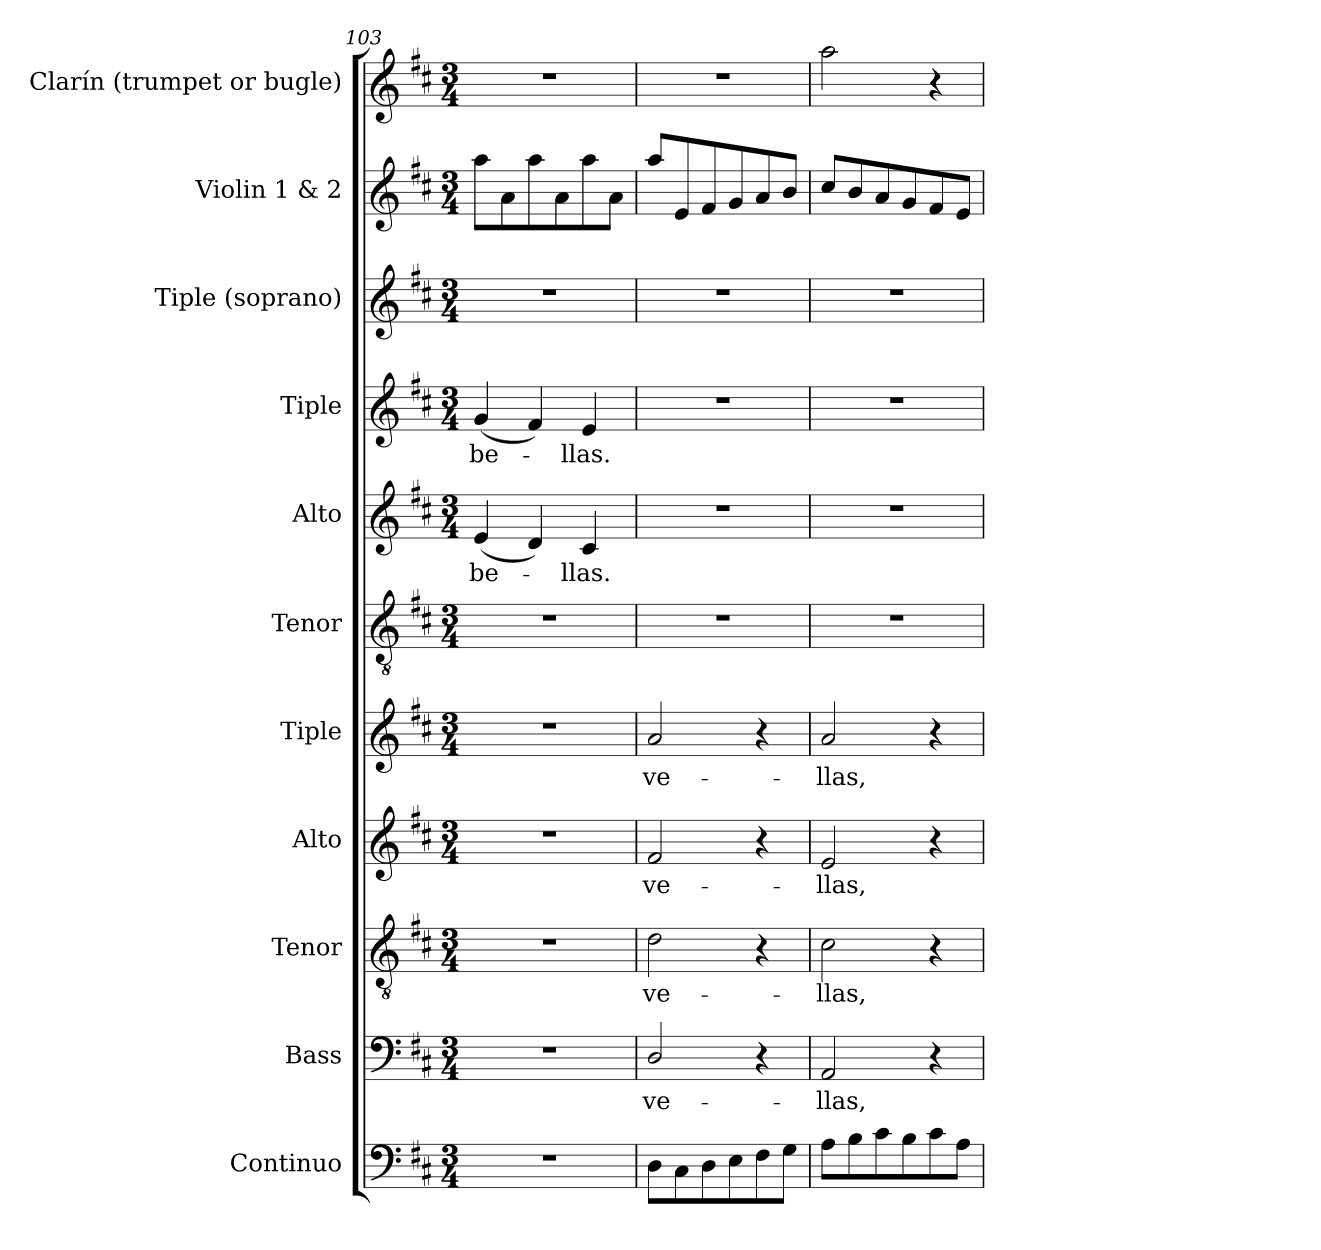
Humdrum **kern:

**kern	**kern	**text	**kern	**text	**kern	**text	**kern	**text	**kern	**kern	**text	**kern	**text	**kern	**kern	**kern
*part11	*part10	*part10	*part9	*part9	*part8	*part8	*part7	*part7	*part6	*part5	*part5	*part4	*part4	*part3	*part2	*part1
*staff11	*staff10	*staff10	*staff9	*staff9	*staff8	*staff8	*staff7	*staff7	*staff6	*staff5	*staff5	*staff4	*staff4	*staff3	*staff2	*staff1
*I"Continuo	*I"Bass	*	*I"Tenor	*	*I"Alto	*	*I"Tiple	*	*I"Tenor	*I"Alto	*	*I"Tiple	*	*I"Tiple (soprano)	*I"Violin 1  & 2	*I"Clarín (trumpet or bugle)
*I'Cont.	*I'B.	*	*I'T.	*	*I'A.	*	*	*	*I'T.	*I'A.	*	*	*	*I'S.	*	*I'Tr.
*clefF4	*clefF4	*	*clefGv2	*	*clefG2	*	*clefG2	*	*clefGv2	*clefG2	*	*clefG2	*	*clefG2	*clefG2	*clefG2
*	*	*	*ITrd7c12	*	*	*	*	*	*ITrd7c12	*	*	*	*	*	*	*
*k[f#c#]	*k[f#c#]	*	*k[f#c#]	*	*k[f#c#]	*	*k[f#c#]	*	*k[f#c#]	*k[f#c#]	*	*k[f#c#]	*	*k[f#c#]	*k[f#c#]	*k[f#c#]
*D:	*D:	*	*D:	*	*D:	*	*D:	*	*D:	*D:	*	*D:	*	*D:	*D:	*D:
*M3/4	*M3/4	*	*M3/4	*	*M3/4	*	*M3/4	*	*M3/4	*M3/4	*	*M3/4	*	*M3/4	*M3/4	*M3/4
=103	=103	=103	=103	=103	=103	=103	=103	=103	=103	=103	=103	=103	=103	=103	=103	=103
!LO:N:vis=1	!LO:N:vis=1	!	!LO:N:vis=1	!	!LO:N:vis=1	!	!LO:N:vis=1	!	!LO:N:vis=1	!	!	!	!	!	!	!
!	!	!	!	!	!	!	!	!	!	!	!LO:LY:b:color=#000000	!	!	!	!	!
!	!	!	!	!	!	!	!	!	!	!	!	!	!LO:LY:b:color=#000000	!LO:N:vis=1	!	!LO:N:vis=1
2.r	2.r	.	2.r	.	2.r	.	2.r	.	2.r	(4ei/	be-	(4gi/	be-	2.r	8aai\L	2.r
.	.	.	.	.	.	.	.	.	.	.	.	.	.	.	8ai\	.
.	.	.	.	.	.	.	.	.	.	4di/)	.	4f#i/)	.	.	8aai\	.
.	.	.	.	.	.	.	.	.	.	.	.	.	.	.	8ai\	.
!	!	!	!	!	!	!	!	!	!	!	!LO:LY:b:color=#000000	!	!	!	!	!
!	!	!	!	!	!	!	!	!	!	!	!	!	!LO:LY:b:color=#000000	!	!	!
.	.	.	.	.	.	.	.	.	.	4c#i/	-llas.	4ei/	-llas.	.	8aai\	.
.	.	.	.	.	.	.	.	.	.	.	.	.	.	.	8ai\J	.
=104	=104	=104	=104	=104	=104	=104	=104	=104	=104	=104	=104	=104	=104	=104	=104	=104
!	!	!LO:LY:b:color=#000000	!	!	!	!	!	!	!	!	!	!	!	!	!	!
!	!	!	!	!LO:LY:b:color=#000000	!	!	!	!	!	!	!	!	!	!	!	!
!	!	!	!	!	!	!LO:LY:b:color=#000000	!	!	!	!	!	!	!	!	!	!
!	!	!	!	!	!	!	!	!LO:LY:b:color=#000000	!LO:N:vis=1	!LO:N:vis=1	!	!LO:N:vis=1	!	!LO:N:vis=1	!	!LO:N:vis=1
8Di\L	2Di/	ve-	2Di\	ve-	2f#i/	ve-	2ai/	ve-	2.r	2.r	.	2.r	.	2.r	8aai/L	2.r
8C#i\	.	.	.	.	.	.	.	.	.	.	.	.	.	.	8ei/	.
8Di\	.	.	.	.	.	.	.	.	.	.	.	.	.	.	8f#i/	.
8Ei\	.	.	.	.	.	.	.	.	.	.	.	.	.	.	8gi/	.
8F#i\	4r	.	4r	.	4r	.	4r	.	.	.	.	.	.	.	8ai/	.
8Gi\J	.	.	.	.	.	.	.	.	.	.	.	.	.	.	8bi/J	.
=105	=105	=105	=105	=105	=105	=105	=105	=105	=105	=105	=105	=105	=105	=105	=105	=105
!	!	!LO:LY:b:color=#000000	!	!	!	!	!	!	!	!	!	!	!	!	!	!
!	!	!	!	!LO:LY:b:color=#000000	!	!	!	!	!	!	!	!	!	!	!	!
!	!	!	!	!	!	!LO:LY:b:color=#000000	!	!	!	!	!	!	!	!	!	!
!	!	!	!	!	!	!	!	!LO:LY:b:color=#000000	!LO:N:vis=1	!LO:N:vis=1	!	!LO:N:vis=1	!	!LO:N:vis=1	!	!
8Ai\L	2AAi/	-llas,	2C#i\	-llas,	2ei/	-llas,	2ai/	-llas,	2.r	2.r	.	2.r	.	2.r	8cc#i/L	2aai\
8Bi\	.	.	.	.	.	.	.	.	.	.	.	.	.	.	8bi/	.
8c#i\	.	.	.	.	.	.	.	.	.	.	.	.	.	.	8ai/	.
8Bi\	.	.	.	.	.	.	.	.	.	.	.	.	.	.	8gi/	.
8c#i\	4r	.	4r	.	4r	.	4r	.	.	.	.	.	.	.	8f#i/	4r
8Ai\J	.	.	.	.	.	.	.	.	.	.	.	.	.	.	8ei/J	.
=	=	=	=	=	=	=	=	=	=	=	=	=	=	=	=	=
*-	*-	*-	*-	*-	*-	*-	*-	*-	*-	*-	*-	*-	*-	*-	*-	*-
